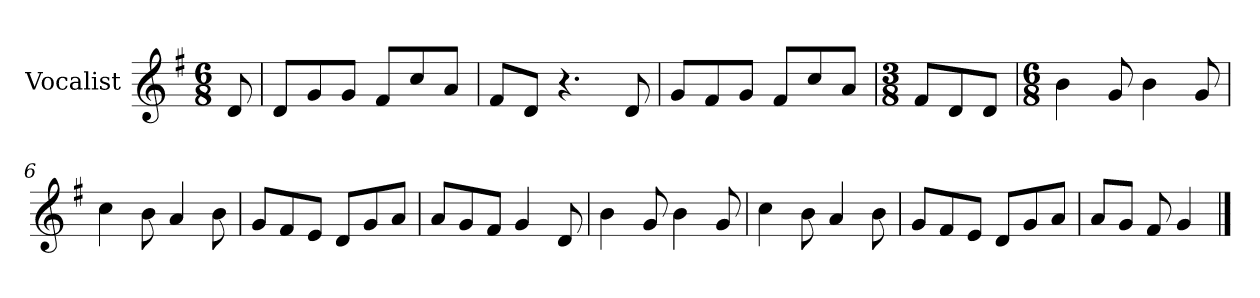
**kern
*part1
*staff1
*I"Vocalist
*k[f#]
*G:
*M6/8
=
8d
=1
8dL
8g
8gJ
8f#L
8cc
8aJ
=2
8f#L
8dJ
4.r
8d
=3
8gL
8f#
8gJ
8f#L
8cc
8aJ
=4
*M3/8
8f#L
8d
8dJ
=5
*M6/8
4b
8g
4b
8g
=6
4cc
8b
4a
8b
=7
8gL
8f#
8eJ
8dL
8g
8aJ
=8
8aL
8g
8f#J
4g
8d
=9
4b
8g
4b
8g
=10
4cc
8b
4a
8b
=11
8gL
8f#
8eJ
8dL
8g
8aJ
=12
8aL
8gJ
8f#
4g
==
*-
